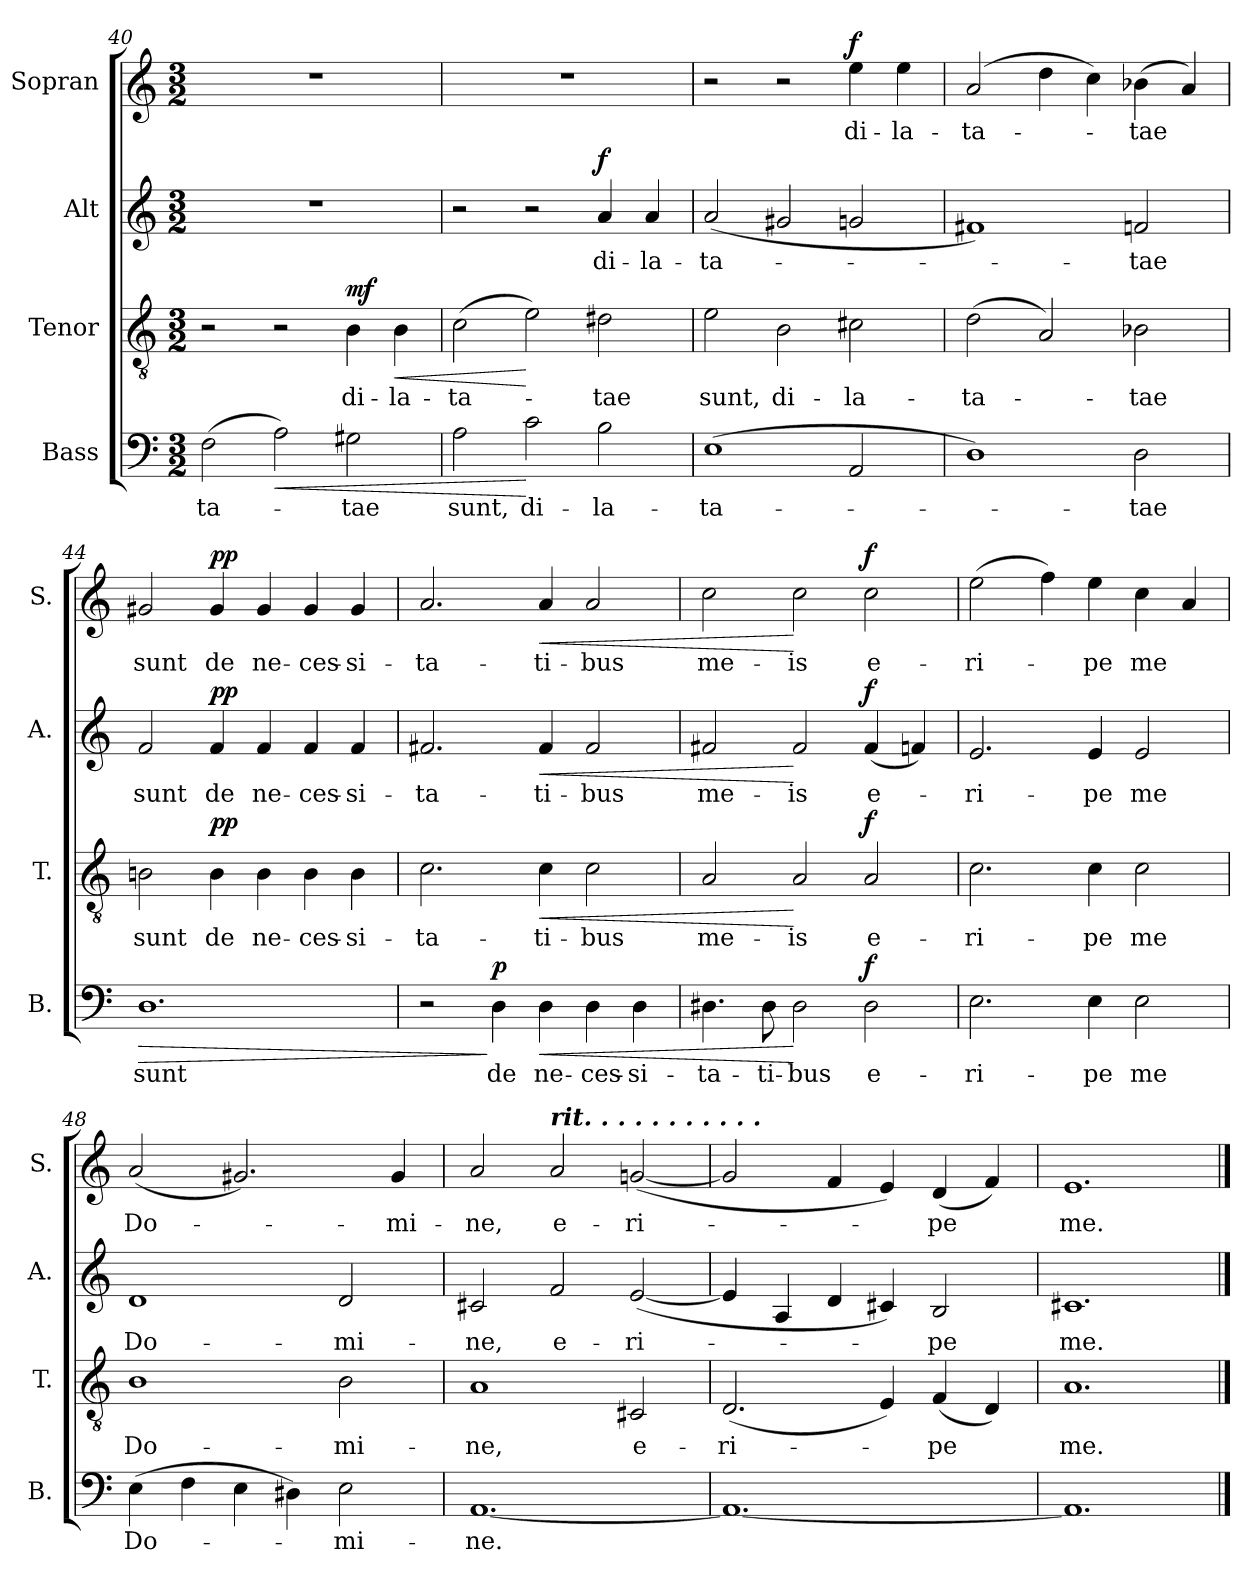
**kern	**text	**dynam	**kern	**text	**dynam	**kern	**text	**dynam	**kern	**text	**dynam
*part4	*part4	*part4	*part3	*part3	*part3	*part2	*part2	*part2	*part1	*part1	*part1
*staff4	*staff4	*staff4	*staff3	*staff3	*staff3	*staff2	*staff2	*staff2	*staff1	*staff1	*staff1
*I"Bass	*	*	*I"Tenor	*	*	*I"Alt	*	*	*I"Sopran	*	*
*I'B.	*	*	*I'T.	*	*	*I'A.	*	*	*I'S.	*	*
*clefF4	*	*	*clefGv2	*	*	*clefG2	*	*	*clefG2	*	*
*k[]	*	*	*k[]	*	*	*k[]	*	*	*k[]	*	*
*C:	*	*	*C:	*	*	*C:	*	*	*C:	*	*
*M3/2	*	*	*M3/2	*	*	*M3/2	*	*	*M3/2	*	*
=40	=40	=40	=40	=40	=40	=40	=40	=40	=40	=40	=40
!	!LO:LY:b	!	!	!	!	!	!	!	!	!	!
(>2F\	-ta-	.	2r	.	.	1.r	.	.	1.r	.	.
!	!	!LO:HP:b	!	!	!	!	!	!	!	!	!
2A\)	.	<	2r	.	.	.	.	.	.	.	.
!	!LO:LY:b	!	!	!LO:LY:b	!LO:DY:a	!	!	!	!	!	!
2G#X\	-tae	.	4B\	di-	mf	.	.	.	.	.	.
!	!	!	!	!LO:LY:b	!LO:HP:b	!	!	!	!	!	!
.	.	.	4B\	-la-	<	.	.	.	.	.	.
=41	=41	=41	=41	=41	=41	=41	=41	=41	=41	=41	=41
!	!LO:LY:b	!	!	!LO:LY:b	!	!	!	!	!	!	!
2A\	sunt,	.	(>2c\	-ta-	.	2r	.	.	1.r	.	.
!	!LO:LY:b	!	!	!	!	!	!	!	!	!	!
2c\	di-	[	2e\)	.	[	2r	.	.	.	.	.
!	!LO:LY:b	!	!	!LO:LY:b	!	!	!LO:LY:b	!LO:DY:a	!	!	!
2B\	-la-	.	2d#X\	-tae	.	4a/	di-	f	.	.	.
!	!	!	!	!	!	!	!LO:LY:b	!	!	!	!
.	.	.	.	.	.	4a/	-la-	.	.	.	.
=42	=42	=42	=42	=42	=42	=42	=42	=42	=42	=42	=42
!	!LO:LY:b	!	!	!LO:LY:b	!	!	!LO:LY:b	!	!	!	!
(>1E	-ta-	.	2e\	sunt,	.	(<2a/	-ta-	.	2r	.	.
!	!	!	!	!LO:LY:b	!	!	!	!	!	!	!
.	.	.	2B\	di-	.	2g#X/	.	.	2r	.	.
!	!	!	!	!LO:LY:b	!	!	!	!	!	!LO:LY:b	!LO:DY:a
2AA/	.	.	2c#X\	-la-	.	2gn/	.	.	4ee\	di-	f
!	!	!	!	!	!	!	!	!	!	!LO:LY:b	!
.	.	.	.	.	.	.	.	.	4ee\	-la-	.
!!LO:LB:g=z
=43	=43	=43	=43	=43	=43	=43	=43	=43	=43	=43	=43
!	!	!	!	!LO:LY:b	!	!	!	!	!	!LO:LY:b	!
1D)	.	.	(>2d\	-ta-	.	1f#X)	.	.	(2a/	-ta-	.
.	.	.	2A/)	.	.	.	.	.	4dd\	.	.
.	.	.	.	.	.	.	.	.	4cc\)	.	.
!	!LO:LY:b	!	!	!LO:LY:b	!	!	!LO:LY:b	!	!	!LO:LY:b	!
2D\	-tae	.	2B-X\	-tae	.	2fn/	-tae	.	(>4b-X\	-tae	.
.	.	.	.	.	.	.	.	.	4a/)	.	.
=44	=44	=44	=44	=44	=44	=44	=44	=44	=44	=44	=44
!	!LO:LY:b	!LO:HP:b	!	!LO:LY:b	!	!	!LO:LY:b	!	!	!LO:LY:b	!
1.D	sunt	>	2Bn\	sunt	.	2f/	sunt	.	2g#X/	sunt	.
!	!	!	!	!LO:LY:b	!LO:DY:a	!	!LO:LY:b	!LO:DY:a	!	!LO:LY:b	!LO:DY:a
.	.	.	4B\	de	pp	4f/	de	pp	4g#/	de	pp
!	!	!	!	!LO:LY:b	!	!	!LO:LY:b	!	!	!LO:LY:b	!
.	.	.	4B\	ne-	.	4f/	ne-	.	4g#/	ne-	.
!	!	!	!	!LO:LY:b	!	!	!LO:LY:b	!	!	!LO:LY:b	!
.	.	.	4B\	-ces-	.	4f/	-ces-	.	4g#/	-ces-	.
!	!	!	!	!LO:LY:b	!	!	!LO:LY:b	!	!	!LO:LY:b	!
.	.	.	4B\	-si-	.	4f/	-si-	.	4g#/	-si-	.
=45	=45	=45	=45	=45	=45	=45	=45	=45	=45	=45	=45
!	!	!	!	!LO:LY:b	!	!	!LO:LY:b	!	!	!LO:LY:b	!
2r	.	.	2.c\	-ta-	.	2.f#X/	-ta-	.	2.a/	-ta-	.
!	!LO:LY:b	!LO:DY:n=1:a	!	!	!	!	!	!	!	!	!
4D\	de	] p	.	.	.	.	.	.	.	.	.
!	!LO:LY:b	!LO:HP:b	!	!LO:LY:b	!LO:HP:b	!	!LO:LY:b	!LO:HP:b	!	!LO:LY:b	!LO:HP:b
4D\	ne-	<	4c\	-ti-	<	4f#/	-ti-	<	4a/	-ti-	<
!	!LO:LY:b	!	!	!LO:LY:b	!	!	!LO:LY:b	!	!	!LO:LY:b	!
4D\	-ces-	.	2c\	-bus	.	2f#/	-bus	.	2a/	-bus	.
!	!LO:LY:b	!	!	!	!	!	!	!	!	!	!
4D\	-si-	.	.	.	.	.	.	.	.	.	.
=46	=46	=46	=46	=46	=46	=46	=46	=46	=46	=46	=46
!	!LO:LY:b	!	!	!LO:LY:b	!	!	!LO:LY:b	!	!	!LO:LY:b	!
4.D#X\	-ta-	.	2A/	me-	.	2f#X/	me-	.	2cc\	me-	.
!	!LO:LY:b	!	!	!	!	!	!	!	!	!	!
8D#\	-ti-	.	.	.	.	.	.	.	.	.	.
!	!LO:LY:b	!	!	!LO:LY:b	!	!	!LO:LY:b	!	!	!LO:LY:b	!
2D#\	-bus	[	2A/	-is	[	2f#/	-is	[	2cc\	-is	[
!	!LO:LY:b	!LO:DY:a	!	!LO:LY:b	!LO:DY:a	!	!LO:LY:b	!LO:DY:a	!	!LO:LY:b	!LO:DY:a
2D#\	e-	f	2A/	e-	f	(<4f#/	e-	f	2cc\	e-	f
.	.	.	.	.	.	4fn/)	.	.	.	.	.
!!LO:LB:g=z
=47	=47	=47	=47	=47	=47	=47	=47	=47	=47	=47	=47
!	!LO:LY:b	!	!	!LO:LY:b	!	!	!LO:LY:b	!	!	!LO:LY:b	!
2.E\	-ri-	.	2.c\	-ri-	.	2.e/	-ri-	.	(>2ee\	-ri-	.
.	.	.	.	.	.	.	.	.	4ff\)	.	.
!	!LO:LY:b	!	!	!LO:LY:b	!	!	!LO:LY:b	!	!	!LO:LY:b	!
4E\	-pe	.	4c\	-pe	.	4e/	-pe	.	4ee\	-pe	.
!	!LO:LY:b	!	!	!LO:LY:b	!	!	!LO:LY:b	!	!	!LO:LY:b	!
2E\	me	.	2c\	me	.	2e/	me	.	4cc\	me	.
.	.	.	.	.	.	.	.	.	4a/	.	.
=48	=48	=48	=48	=48	=48	=48	=48	=48	=48	=48	=48
!	!LO:LY:b	!	!	!LO:LY:b	!	!	!LO:LY:b	!	!	!LO:LY:b	!
(>4E\	Do-	.	1B	Do-	.	1d	Do-	.	(<2a/	Do-	.
4F\	.	.	.	.	.	.	.	.	.	.	.
4E\	.	.	.	.	.	.	.	.	2.g#X/)	.	.
4D#X\)	.	.	.	.	.	.	.	.	.	.	.
!	!LO:LY:b	!	!	!LO:LY:b	!	!	!LO:LY:b	!	!	!	!
2E\	-mi-	.	2B\	-mi-	.	2d/	-mi-	.	.	.	.
!	!	!	!	!	!	!	!	!	!	!LO:LY:b	!
.	.	.	.	.	.	.	.	.	4g#/	-mi-	.
=49	=49	=49	=49	=49	=49	=49	=49	=49	=49	=49	=49
!	!LO:LY:b	!	!	!LO:LY:b	!	!	!LO:LY:b	!	!	!LO:LY:b	!
[1.AA	-ne.	.	1A	-ne,	.	2c#X/	-ne,	.	2a/	-ne,	.
!	!	!	!	!	!	!	!	!	!LO:TX:a:Bi:t=rit.   .   .   .   .   .   .   .   .   .   .	!	!
!	!	!	!	!	!	!	!LO:LY:b	!	!	!LO:LY:b	!
.	.	.	.	.	.	2f/	e-	.	2a/	e-	.
!	!	!	!	!LO:LY:b	!	!	!LO:LY:b	!	!	!LO:LY:b	!
.	.	.	2C#X/	e-	.	(<[2e/	-ri-	.	(<[2gn/	-ri-	.
=50	=50	=50	=50	=50	=50	=50	=50	=50	=50	=50	=50
!	!	!	!	!LO:LY:b	!	!	!	!	!	!	!
1.AA_	.	.	(<2.D/	-ri-	.	4e/]	.	.	2g/]	.	.
.	.	.	.	.	.	4A/	.	.	.	.	.
.	.	.	.	.	.	4d/	.	.	4f/	.	.
.	.	.	4E/)	.	.	4c#X/)	.	.	4e/)	.	.
!	!	!	!	!LO:LY:b	!	!	!LO:LY:b	!	!	!LO:LY:b	!
.	.	.	(<4F/	-pe	.	2B/	-pe	.	(<4d/	-pe	.
.	.	.	4D/)	.	.	.	.	.	4f/)	.	.
=51	=51	=51	=51	=51	=51	=51	=51	=51	=51	=51	=51
!	!	!	!	!LO:LY:b	!	!	!LO:LY:b	!	!	!LO:LY:b	!
1.AA]	.	.	1.A	me.	.	1.c#X	me.	.	1.e	me.	.
==	==	==	==	==	==	==	==	==	==	==	==
*-	*-	*-	*-	*-	*-	*-	*-	*-	*-	*-	*-
